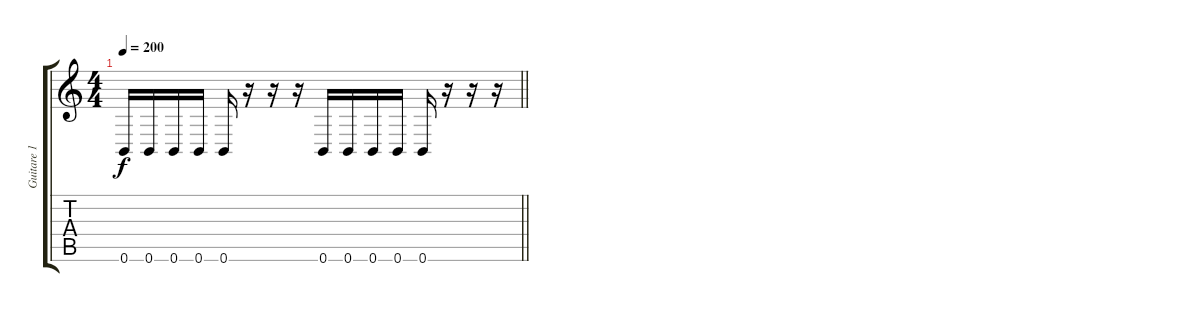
\track ("Guitare 1" "Guitare 1") {instrument distortionguitar}
\staff {score tabs}
\tuning (Db4 Ab3 E3 B2 Gb2 B1) {hide}
\ts (4 4)
\tempo 200
\clef g2
\barLineRight lightlight
\ks c
0.6.16{dy f} 0.6.16 0.6.16 0.6.16 0.6.16 r.16 r.16 r.16 0.6.16 0.6.16 0.6.16 0.6.16 0.6.16 r.16 r.16 r.16
